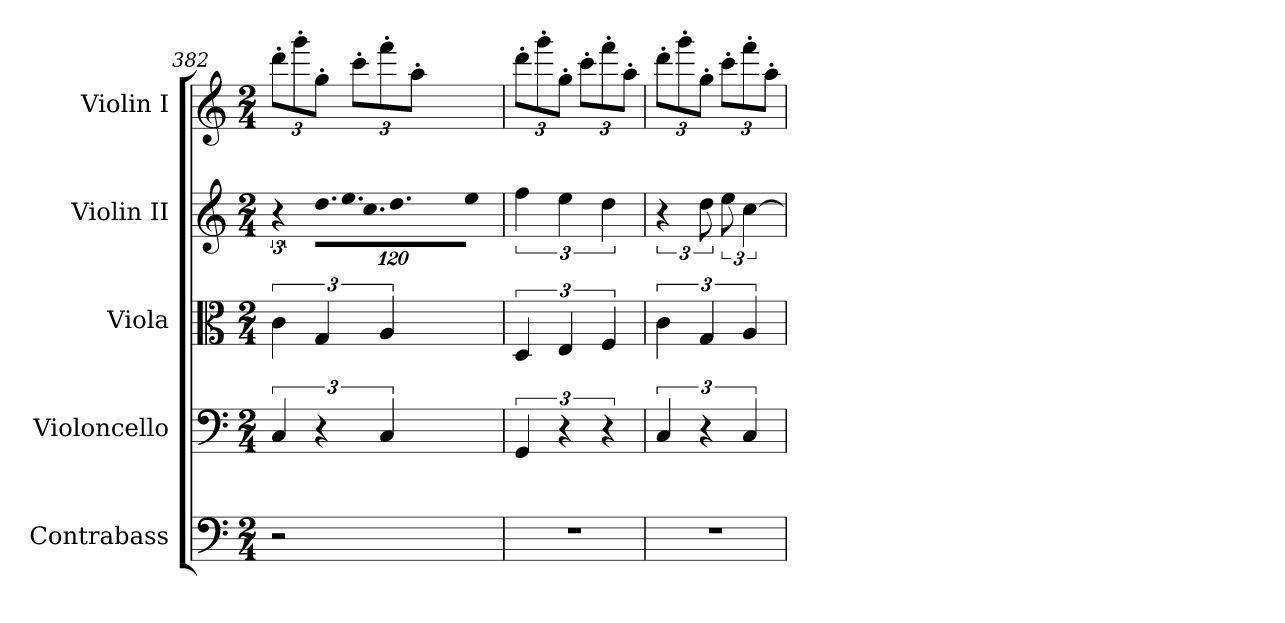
**kern	**kern	**kern	**kern	**kern
*part5	*part4	*part3	*part2	*part1
*staff5	*staff4	*staff3	*staff2	*staff1
*I"Contrabass	*I"Violoncello	*I"Viola	*I"Violin II	*I"Violin I
*I'Cb.	*I'Vc.	*I'Vla.	*I'Vln. II	*I'Vln. I
*clefF4	*clefF4	*clefC3	*clefG2	*clefG2
*ITrd7c12	*	*	*	*
*k[]	*k[]	*k[]	*k[]	*k[]
*M2/4	*M2/4	*M2/4	*M2/4	*M2/4
*	*	*	*	*Xbrackettup
=382	=382	=382	=382	=382
2r	6C/	6c\	6r	12ddd'\L
.	.	.	.	12ggg'\
*	*	*	*Xbrackettup	*
!	!	!	!LO:N:vis=8.	!
.	6r	6G/	1920%107dd\L	12gg'\J
!	!	!	!LO:N:vis=8.	!
.	.	.	1920%107ee\	.
.	.	.	.	12ccc'\L
!	!	!	!LO:N:vis=8.	!
.	.	.	1920%107cc\	.
.	6C/	6A/	.	12fff'\
.	.	.	12.dd\	.
.	.	.	.	12aa'\J
.	.	.	24ee\Jk	.
1920ryy	1920ryy	1920ryy	.	1920ryy
=383	=383	=383	=383	=383
*	*	*	*brackettup	*
2r	6GG/	6D/	6ff\	12ddd'\L
.	.	.	.	12ggg'\
.	6r	6E/	6ee\	12gg'\J
.	.	.	.	12ccc'\L
.	6r	6F/	6dd\	12fff'\
.	.	.	.	12aa'\J
=384	=384	=384	=384	=384
2r	6C/	6c\	6r	12ddd'\L
.	.	.	.	12ggg'\
.	6r	6G/	12dd\	12gg'\J
.	.	.	12ee\	12ccc'\L
.	6C/	6A/	[6cc\	12fff'\
.	.	.	.	12aa'\J
=	=	=	=	=
*-	*-	*-	*-	*-
